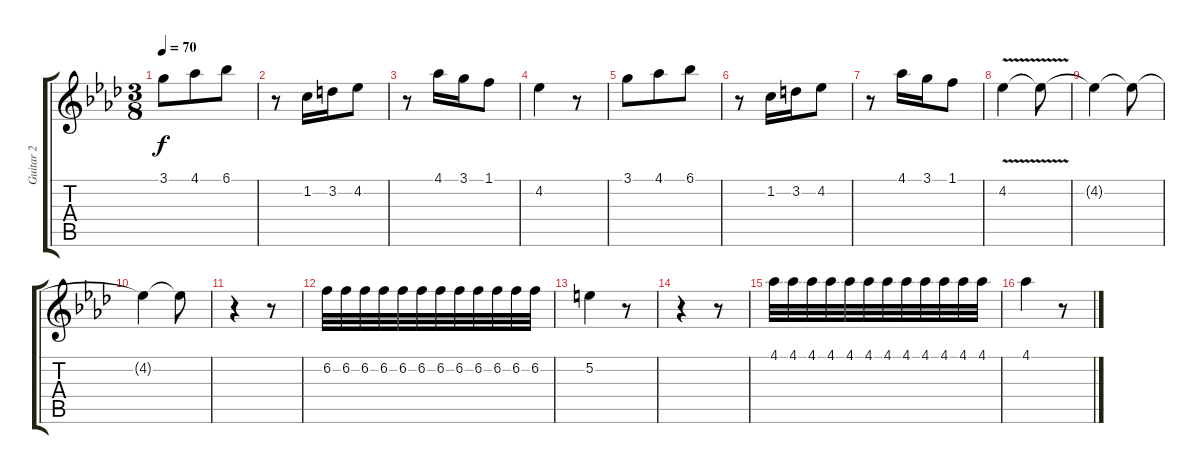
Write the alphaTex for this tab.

\track ("Guitar 2" "Guitar 2") {instrument distortionguitar}
\staff {score tabs}
\tuning (E4 B3 G3 D3 A2 E2) {hide}
\ts (3 8)
\tempo 70
\clef g2
\ks ab
3.1.8{dy f} 4.1.8 6.1.8 |
r.8 1.2.16 3.2.16 4.2.8 |
r.8 4.1.16 3.1.16 1.1.8 |
4.2.4 r.8 |
3.1.8 4.1.8 6.1.8 |
r.8 1.2.16 3.2.16 4.2.8 |
r.8 4.1.16 3.1.16 1.1.8 |
4.2{v}.4 4.2{t}.8 |
4.2{t}.4 4.2{t}.8 |
4.2{t}.4{volume 0} 4.2{t}.8 |
r.4 r.8 |
6.2.32{volume 13} 6.2.32 6.2.32 6.2.32 6.2.32 6.2.32 6.2.32 6.2.32 6.2.32 6.2.32 6.2.32 6.2.32 |
5.2.4 r.8 |
r.4 r.8 |
4.1.32 4.1.32 4.1.32 4.1.32 4.1.32 4.1.32 4.1.32 4.1.32 4.1.32 4.1.32 4.1.32 4.1.32 |
4.1.4 r.8
